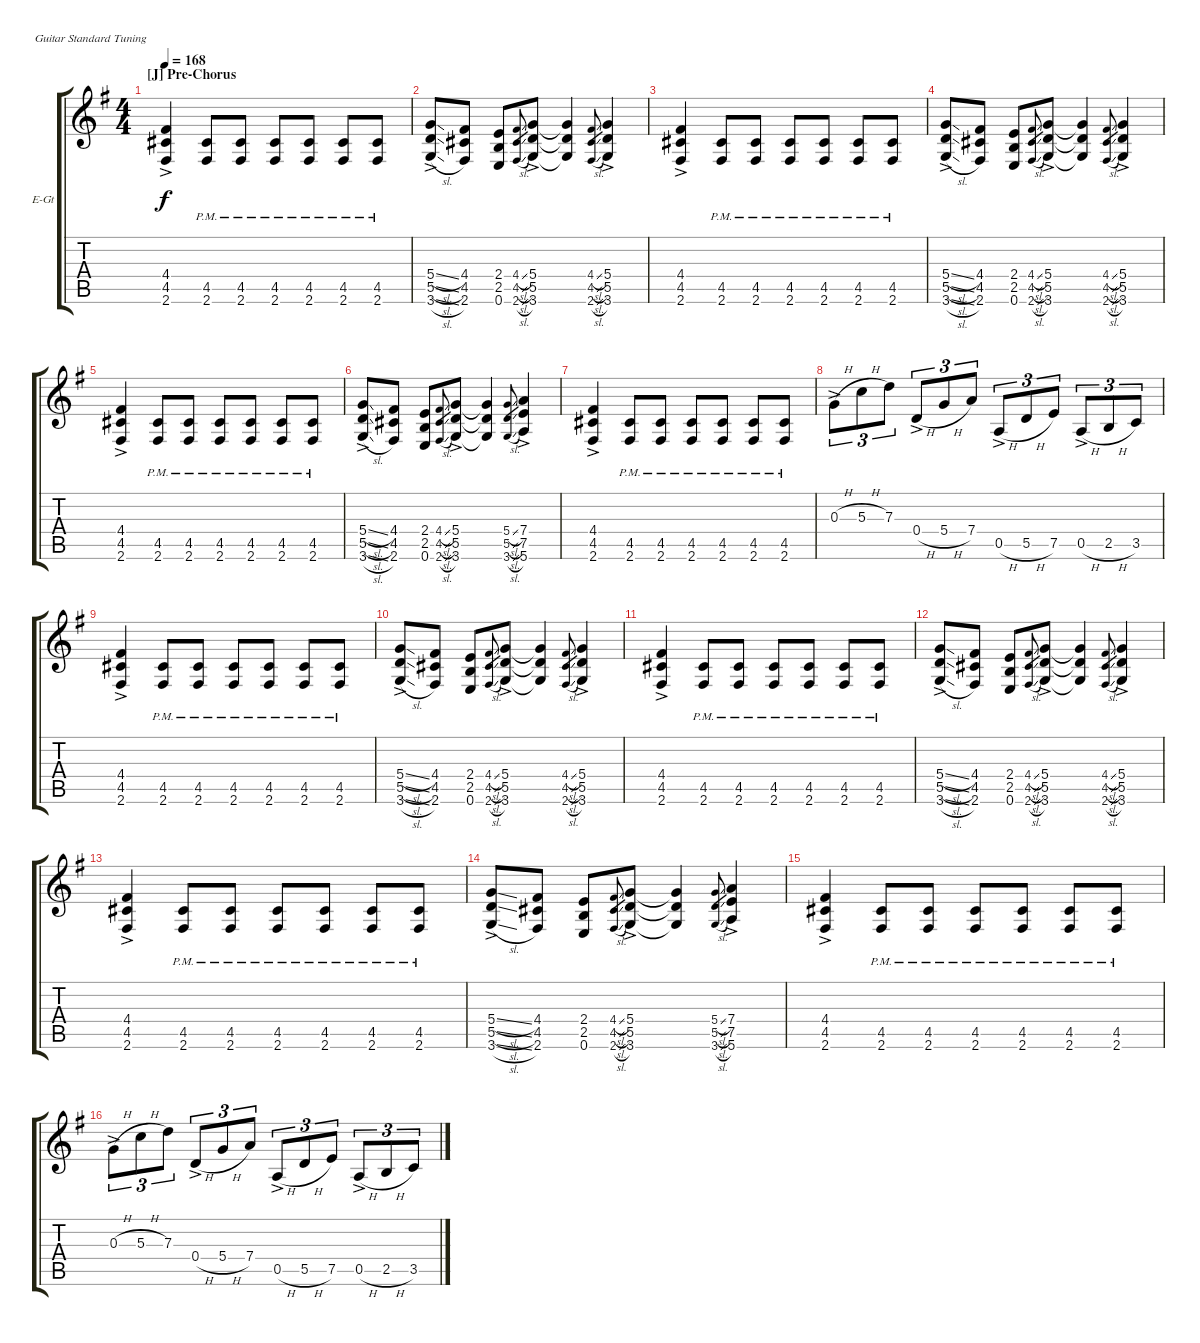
\bracketExtendMode groupsimilarinstruments
\firstSystemTrackNameOrientation horizontal
\otherSystemsTrackNameOrientation horizontal
\track ("Guitar 2" "E-Gt") {instrument electricguitarclean}
\staff {score tabs}
\tuning (E4 B3 G3 D3 A2 E2)
\ts (4 4)
\section ("J" "Pre-Chorus")
\tempo 168
\clef g2
\scale
1.07818
\ks g
(4.4 4.5 2.6{ac}).4{dy f} (4.5{pm} 2.6{pm}).8 (4.5{pm} 2.6{pm}).8 (4.5{pm} 2.6{pm}).8 (4.5{pm} 2.6{pm}).8 (4.5{pm} 2.6{pm}).8 (4.5{pm} 2.6{pm}).8 |
\scale
0.921816 (5.4{sl} 5.5{sl} 3.6{sl ac}).8 (4.4 4.5 2.6).8 (2.5 0.6 2.4).8 (4.4{sl} 4.5{sl} 2.6{sl}).8{gr} (5.4 5.5 3.6{ac}).8 (5.4{t} 5.5{t} 3.6{t}).4 (4.4{sl} 4.5{sl} 2.6{sl}).8{gr} (5.4 5.5 3.6{ac}).4 |
\scale
1.07818 (4.4 4.5 2.6{ac}).4 (4.5{pm} 2.6{pm}).8 (4.5{pm} 2.6{pm}).8 (4.5{pm} 2.6{pm}).8 (4.5{pm} 2.6{pm}).8 (4.5{pm} 2.6{pm}).8 (4.5{pm} 2.6{pm}).8 |
\scale
0.921816 (5.4{sl} 5.5{sl} 3.6{sl ac}).8 (4.4 4.5 2.6).8 (2.5 0.6 2.4).8 (4.4{sl} 4.5{sl} 2.6{sl}).8{gr} (5.4 5.5 3.6{ac}).8 (5.4{t} 5.5{t} 3.6{t}).4 (4.4{sl} 4.5{sl} 2.6{sl}).8{gr} (5.4 5.5 3.6{ac}).4 |
\scale
1.07818 (4.4 4.5 2.6{ac}).4 (4.5{pm} 2.6{pm}).8 (4.5{pm} 2.6{pm}).8 (4.5{pm} 2.6{pm}).8 (4.5{pm} 2.6{pm}).8 (4.5{pm} 2.6{pm}).8 (4.5{pm} 2.6{pm}).8 |
\scale
0.921816 (5.4{sl} 5.5{sl} 3.6{sl ac}).8 (4.4 4.5 2.6).8 (2.5 0.6 2.4).8 (4.4{sl} 4.5{sl} 2.6{sl}).8{gr} (5.4 5.5 3.6{ac}).8 (5.4{t} 5.5{t} 3.6{t}).4 (5.4{sl} 5.5{sl} 3.6{sl}).8{gr} (7.4 7.5 5.6{ac}).4 |
\scale
1.07818 (4.4 4.5 2.6{ac}).4 (4.5{pm} 2.6{pm}).8 (4.5{pm} 2.6{pm}).8 (4.5{pm} 2.6{pm}).8 (4.5{pm} 2.6{pm}).8 (4.5{pm} 2.6{pm}).8 (4.5{pm} 2.6{pm}).8 |
\scale
0.921816 0.3{h ac}.8{tu (3 2)} 5.3{h}.8{tu (3 2)} 7.3.8{tu (3 2)} 0.4{h ac}.8{tu (3 2)} 5.4{h}.8{tu (3 2)} 7.4.8{tu (3 2)} 0.5{h ac}.8{tu (3 2)} 5.5{h}.8{tu (3 2)} 7.5.8{tu (3 2)} 0.5{h ac}.8{tu (3 2)} 2.5{h}.8{tu (3 2)} 3.5.8{tu (3 2)} |
\scale
1.07818 (4.4 4.5 2.6{ac}).4 (4.5{pm} 2.6{pm}).8 (4.5{pm} 2.6{pm}).8 (4.5{pm} 2.6{pm}).8 (4.5{pm} 2.6{pm}).8 (4.5{pm} 2.6{pm}).8 (4.5{pm} 2.6{pm}).8 |
\scale
0.921816 (5.4{sl} 5.5{sl} 3.6{sl ac}).8 (4.4 4.5 2.6).8 (2.5 0.6 2.4).8 (4.4{sl} 4.5{sl} 2.6{sl}).8{gr} (5.4 5.5 3.6{ac}).8 (5.4{t} 5.5{t} 3.6{t}).4 (4.4{sl} 4.5{sl} 2.6{sl}).8{gr} (5.4 5.5 3.6{ac}).4 |
\scale
1.07818 (4.4 4.5 2.6{ac}).4 (4.5{pm} 2.6{pm}).8 (4.5{pm} 2.6{pm}).8 (4.5{pm} 2.6{pm}).8 (4.5{pm} 2.6{pm}).8 (4.5{pm} 2.6{pm}).8 (4.5{pm} 2.6{pm}).8 |
\scale
0.921816 (5.4{sl} 5.5{sl} 3.6{sl ac}).8 (4.4 4.5 2.6).8 (2.5 0.6 2.4).8 (4.4{sl} 4.5{sl} 2.6{sl}).8{gr} (5.4 5.5 3.6{ac}).8 (5.4{t} 5.5{t} 3.6{t}).4 (4.4{sl} 4.5{sl} 2.6{sl}).8{gr} (5.4 5.5 3.6{ac}).4 |
\scale
1.07818 (4.4 4.5 2.6{ac}).4 (4.5{pm} 2.6{pm}).8 (4.5{pm} 2.6{pm}).8 (4.5{pm} 2.6{pm}).8 (4.5{pm} 2.6{pm}).8 (4.5{pm} 2.6{pm}).8 (4.5{pm} 2.6{pm}).8 |
\scale
0.921816 (5.4{sl} 5.5{sl} 3.6{sl ac}).8 (4.4 4.5 2.6).8 (2.5 0.6 2.4).8 (4.4{sl} 4.5{sl} 2.6{sl}).8{gr} (5.4 5.5 3.6{ac}).8 (5.4{t} 5.5{t} 3.6{t}).4 (5.4{sl} 5.5{sl} 3.6{sl}).8{gr} (7.4 7.5 5.6{ac}).4 |
\scale
1.07818 (4.4 4.5 2.6{ac}).4 (4.5{pm} 2.6{pm}).8 (4.5{pm} 2.6{pm}).8 (4.5{pm} 2.6{pm}).8 (4.5{pm} 2.6{pm}).8 (4.5{pm} 2.6{pm}).8 (4.5{pm} 2.6{pm}).8 |
\scale
0.921816 0.3{h ac}.8{tu (3 2)} 5.3{h}.8{tu (3 2)} 7.3.8{tu (3 2)} 0.4{h ac}.8{tu (3 2)} 5.4{h}.8{tu (3 2)} 7.4.8{tu (3 2)} 0.5{h ac}.8{tu (3 2)} 5.5{h}.8{tu (3 2)} 7.5.8{tu (3 2)} 0.5{h ac}.8{tu (3 2)} 2.5{h}.8{tu (3 2)} 3.5.8{tu (3 2)}
